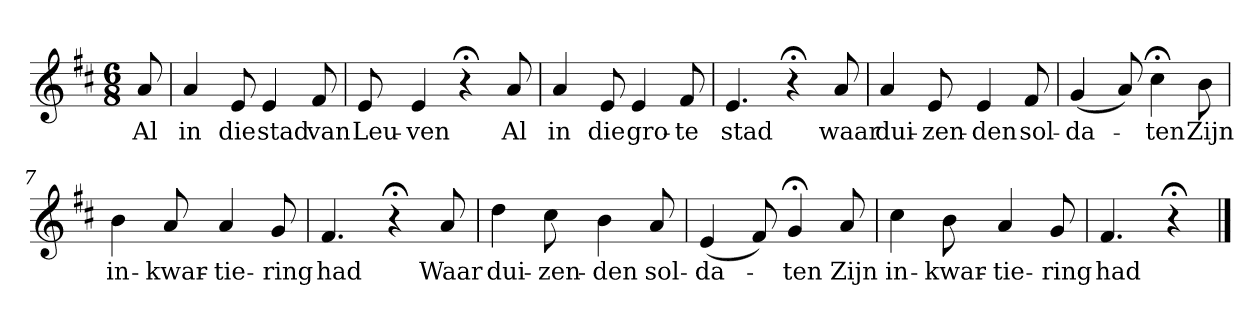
**kern	**text
*part1	*part1
*staff1	*staff1
*k[f#c#]	*
*D:	*
*M6/8	*
*MM120	*
=	=
8a	Al
=1	=1
4a	in
8e	die
4e	stad
8f#	van
=2	=2
8e	Leu-
4e	-ven
4r;<	.
8a	Al
=3	=3
4a	in
8e	die
4e	gro-
8f#	-te
=4	=4
4.e	stad
4r;<	.
8a	waar
=5	=5
4a	dui-
8e	-zen-
4e	-den
8f#	sol-
=6	=6
(4g	-da-
8a)	.
4cc#;<	-ten
8b	Zijn
=7	=7
4b	in-
8a	-kwar-
4a	-tie-
8g	-ring
=8	=8
4.f#	had
4r;<	.
8a	Waar
=9	=9
4dd	dui-
8cc#	-zen-
4b	-den
8a	sol-
=10	=10
(4e	-da-
8f#)	.
4g;<	-ten
8a	Zijn
=11	=11
4cc#	in-
8b	-kwar-
4a	-tie-
8g	-ring
=12	=12
4.f#	had
4r;<	.
==	==
*-	*-
